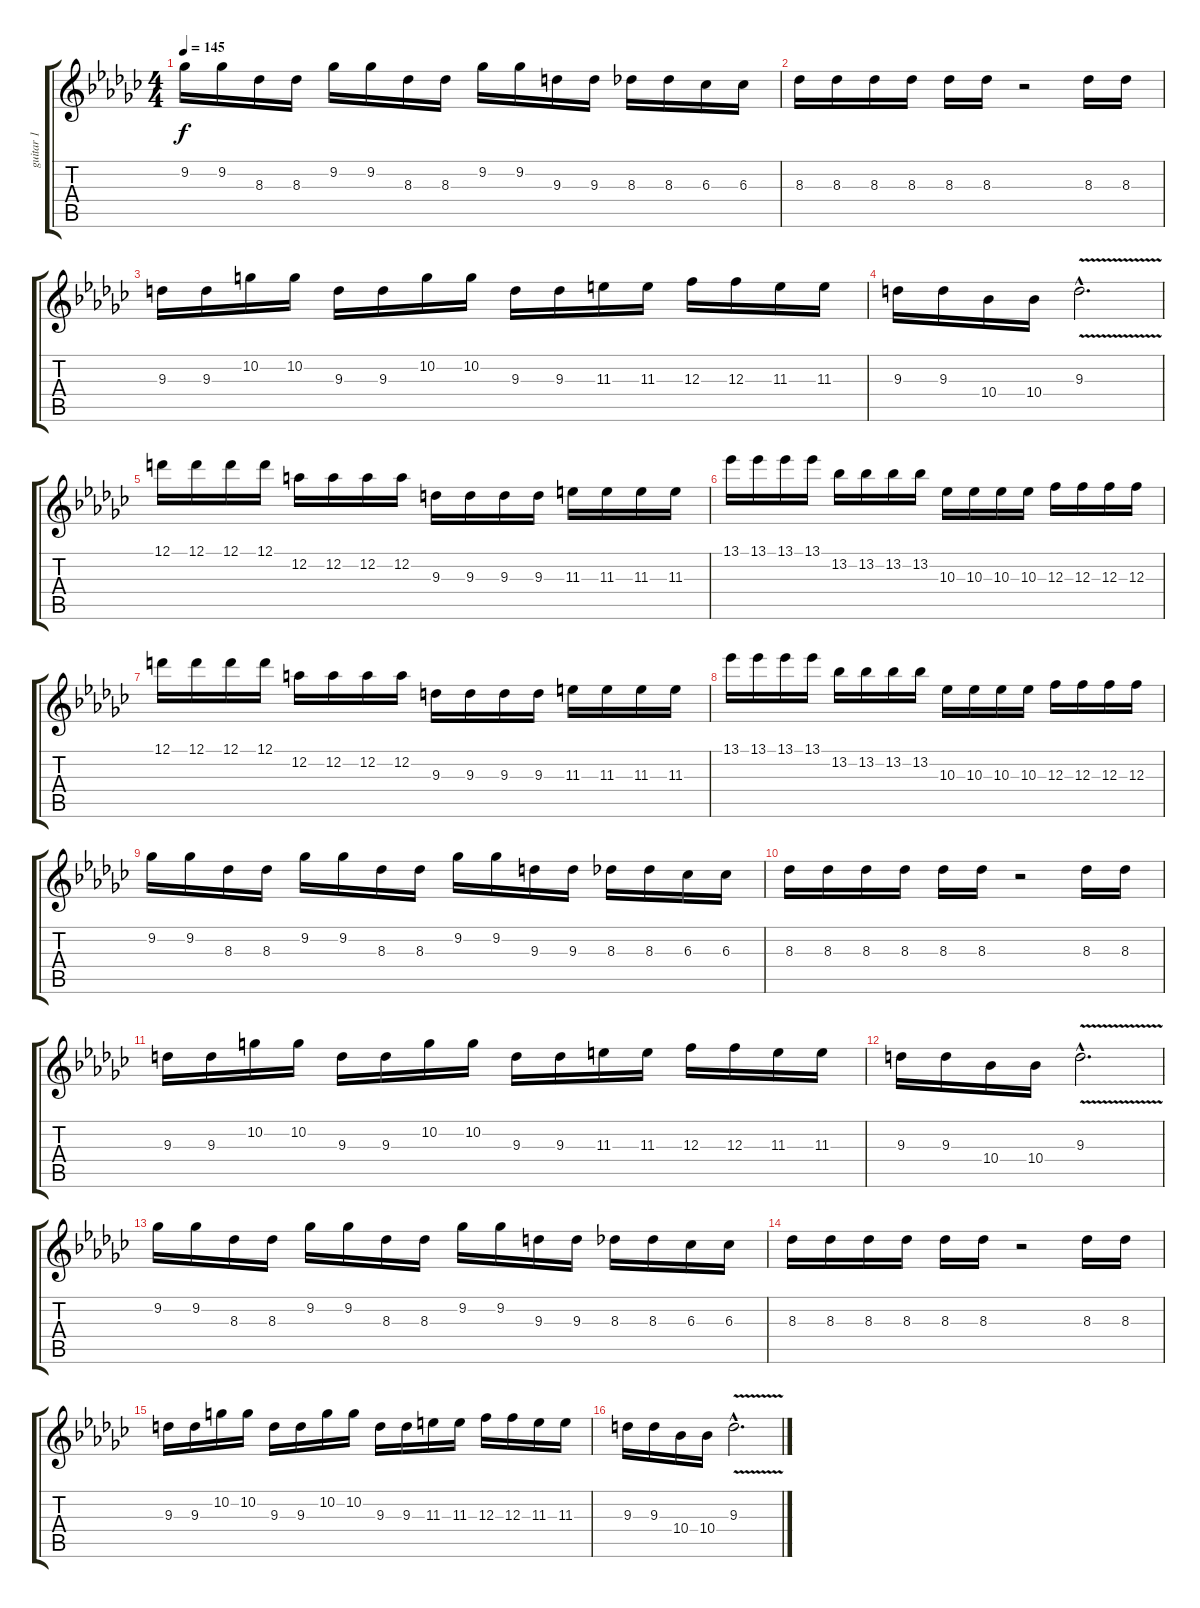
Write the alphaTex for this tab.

\track ("guitar 1" "guitar 1") {instrument distortionguitar}
\staff {score tabs}
\tuning (D4 A3 F3 C3 G2 D2) {hide}
\ts (4 4)
\tempo 145
\clef g2
\ks gb
9.2.16{dy f} 9.2.16 8.3.16 8.3.16 9.2.16 9.2.16 8.3.16 8.3.16 9.2.16 9.2.16 9.3.16 9.3.16 8.3.16 8.3.16 6.3.16 6.3.16 |
8.3.16 8.3.16 8.3.16 8.3.16 8.3.16 8.3.16 r.2 8.3.16 8.3.16 |
9.3.16 9.3.16 10.2.16 10.2.16 9.3.16 9.3.16 10.2.16 10.2.16 9.3.16 9.3.16 11.3.16 11.3.16 12.3.16 12.3.16 11.3.16 11.3.16 |
9.3.16 9.3.16 10.4.16 10.4.16 9.3{v hac}.2{d} |
12.1.16 12.1.16 12.1.16 12.1.16 12.2.16 12.2.16 12.2.16 12.2.16 9.3.16 9.3.16 9.3.16 9.3.16 11.3.16 11.3.16 11.3.16 11.3.16 |
13.1.16 13.1.16 13.1.16 13.1.16 13.2.16 13.2.16 13.2.16 13.2.16 10.3.16 10.3.16 10.3.16 10.3.16 12.3.16 12.3.16 12.3.16 12.3.16 |
12.1.16 12.1.16 12.1.16 12.1.16 12.2.16 12.2.16 12.2.16 12.2.16 9.3.16 9.3.16 9.3.16 9.3.16 11.3.16 11.3.16 11.3.16 11.3.16 |
13.1.16 13.1.16 13.1.16 13.1.16 13.2.16 13.2.16 13.2.16 13.2.16 10.3.16 10.3.16 10.3.16 10.3.16 12.3.16 12.3.16 12.3.16 12.3.16 |
9.2.16 9.2.16 8.3.16 8.3.16 9.2.16 9.2.16 8.3.16 8.3.16 9.2.16 9.2.16 9.3.16 9.3.16 8.3.16 8.3.16 6.3.16 6.3.16 |
8.3.16 8.3.16 8.3.16 8.3.16 8.3.16 8.3.16 r.2 8.3.16 8.3.16 |
9.3.16 9.3.16 10.2.16 10.2.16 9.3.16 9.3.16 10.2.16 10.2.16 9.3.16 9.3.16 11.3.16 11.3.16 12.3.16 12.3.16 11.3.16 11.3.16 |
9.3.16 9.3.16 10.4.16 10.4.16 9.3{v hac}.2{d} |
9.2.16 9.2.16 8.3.16 8.3.16 9.2.16 9.2.16 8.3.16 8.3.16 9.2.16 9.2.16 9.3.16 9.3.16 8.3.16 8.3.16 6.3.16 6.3.16 |
8.3.16 8.3.16 8.3.16 8.3.16 8.3.16 8.3.16 r.2 8.3.16 8.3.16 |
9.3.16 9.3.16 10.2.16 10.2.16 9.3.16 9.3.16 10.2.16 10.2.16 9.3.16 9.3.16 11.3.16 11.3.16 12.3.16 12.3.16 11.3.16 11.3.16 |
9.3.16 9.3.16 10.4.16 10.4.16 9.3{v hac}.2{d}
